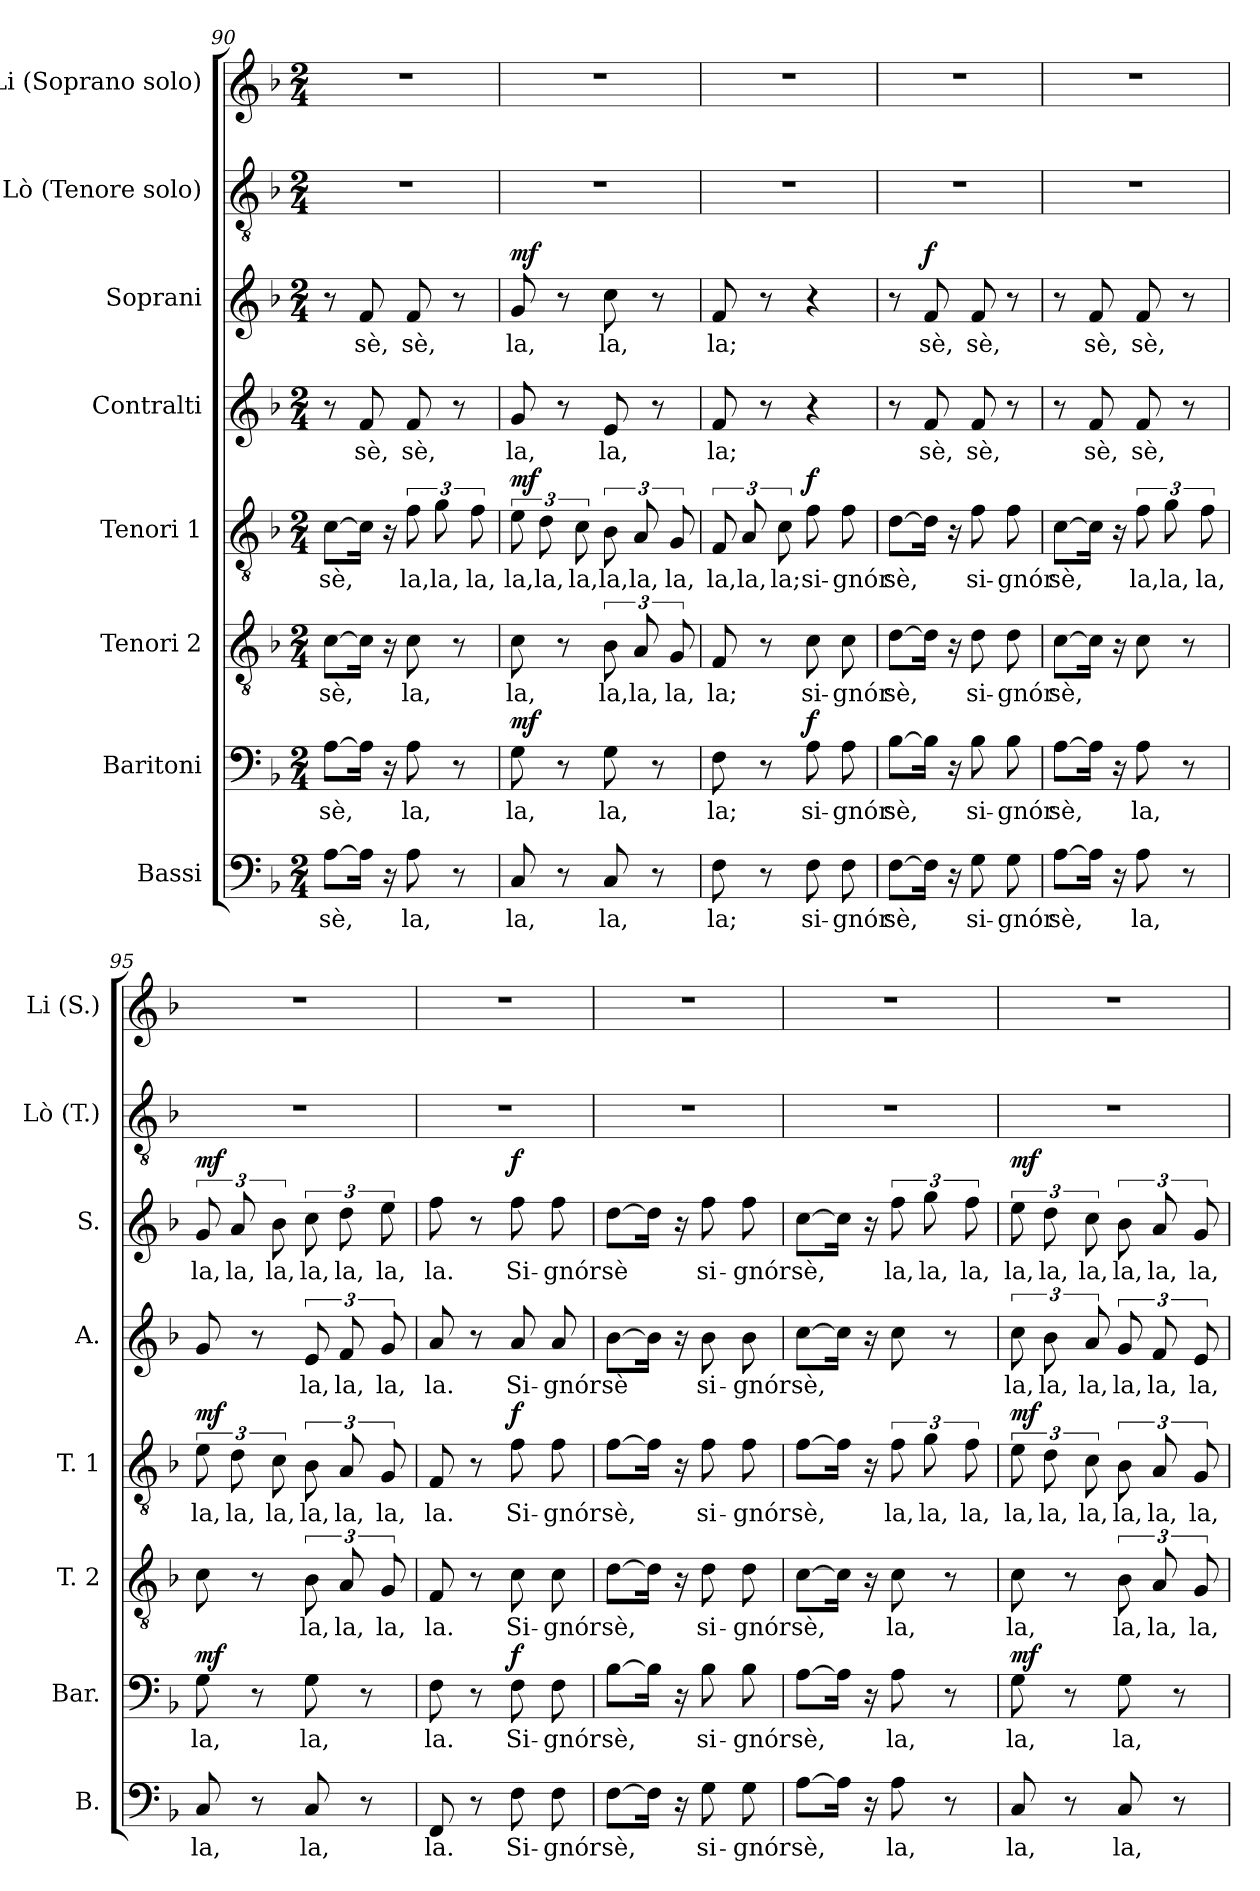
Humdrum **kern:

**kern	**text	**kern	**text	**dynam	**kern	**text	**kern	**text	**dynam	**kern	**text	**kern	**text	**dynam	**kern	**kern
*part8	*part8	*part7	*part7	*part7	*part6	*part6	*part5	*part5	*part5	*part4	*part4	*part3	*part3	*part3	*part2	*part1
*staff8	*staff8	*staff7	*staff7	*staff7	*staff6	*staff6	*staff5	*staff5	*staff5	*staff4	*staff4	*staff3	*staff3	*staff3	*staff2	*staff1
*I"Bassi	*	*I"Baritoni	*	*	*I"Tenori 2	*	*I"Tenori 1	*	*	*I"Contralti	*	*I"Soprani	*	*	*I"Lò (Tenore solo)	*I"Li (Soprano solo)
*I'B.	*	*I'Bar.	*	*	*I'T. 2	*	*I'T. 1	*	*	*I'A.	*	*I'S.	*	*	*I'Lò (T.)	*I'Li (S.)
*clefF4	*	*clefF4	*	*	*clefGv2	*	*clefGv2	*	*	*clefG2	*	*clefG2	*	*	*clefGv2	*clefG2
*k[b-]	*	*k[b-]	*	*	*k[b-]	*	*k[b-]	*	*	*k[b-]	*	*k[b-]	*	*	*k[b-]	*k[b-]
*M2/4	*	*M2/4	*	*	*M2/4	*	*M2/4	*	*	*M2/4	*	*M2/4	*	*	*M2/4	*M2/4
=90	=90	=90	=90	=90	=90	=90	=90	=90	=90	=90	=90	=90	=90	=90	=90	=90
!	!LO:LY:b	!	!LO:LY:b	!	!	!LO:LY:b	!	!LO:LY:b	!	!	!	!	!	!	!	!
[8A\L	sè,	[8A\L	sè,	.	[8c\L	sè,	[8c\L	sè,	.	8r	.	8r	.	.	2r	2r
!	!	!	!	!	!	!	!	!	!	!	!LO:LY:b	!	!LO:LY:b	!	!	!
16A\Jk]	.	16A\Jk]	.	.	16c\Jk]	.	16c\Jk]	.	.	8f/	sè,	8f/	sè,	.	.	.
16r	.	16r	.	.	16r	.	16r	.	.	.	.	.	.	.	.	.
!	!LO:LY:b	!	!LO:LY:b	!	!	!LO:LY:b	!	!LO:LY:b	!	!	!LO:LY:b	!	!LO:LY:b	!	!	!
8A\	la,	8A\	la,	.	8c\	la,	12f\	la,	.	8f/	sè,	8f/	sè,	.	.	.
!	!	!	!	!	!	!	!	!LO:LY:b	!	!	!	!	!	!	!	!
.	.	.	.	.	.	.	12g\	la,	.	.	.	.	.	.	.	.
8r	.	8r	.	.	8r	.	.	.	.	8r	.	8r	.	.	.	.
!	!	!	!	!	!	!	!	!LO:LY:b	!	!	!	!	!	!	!	!
.	.	.	.	.	.	.	12f\	la,	.	.	.	.	.	.	.	.
=91	=91	=91	=91	=91	=91	=91	=91	=91	=91	=91	=91	=91	=91	=91	=91	=91
!	!LO:LY:b	!	!LO:LY:b	!LO:DY:a	!	!LO:LY:b	!	!LO:LY:b	!LO:DY:a	!	!LO:LY:b	!	!LO:LY:b	!LO:DY:a	!	!
8C/	la,	8G\	la,	mf	8c\	la,	12e\	la,	mf	8g/	la,	8g/	la,	mf	2r	2r
!	!	!	!	!	!	!	!	!LO:LY:b	!	!	!	!	!	!	!	!
.	.	.	.	.	.	.	12d\	la,	.	.	.	.	.	.	.	.
8r	.	8r	.	.	8r	.	.	.	.	8r	.	8r	.	.	.	.
!	!	!	!	!	!	!	!	!LO:LY:b	!	!	!	!	!	!	!	!
.	.	.	.	.	.	.	12c\	la,	.	.	.	.	.	.	.	.
!	!LO:LY:b	!	!LO:LY:b	!	!	!LO:LY:b	!	!LO:LY:b	!	!	!LO:LY:b	!	!LO:LY:b	!	!	!
8C/	la,	8G\	la,	.	12B-\	la,	12B-\	la,	.	8e/	la,	8cc\	la,	.	.	.
!	!	!	!	!	!	!LO:LY:b	!	!LO:LY:b	!	!	!	!	!	!	!	!
.	.	.	.	.	12A/	la,	12A/	la,	.	.	.	.	.	.	.	.
8r	.	8r	.	.	.	.	.	.	.	8r	.	8r	.	.	.	.
!	!	!	!	!	!	!LO:LY:b	!	!LO:LY:b	!	!	!	!	!	!	!	!
.	.	.	.	.	12G/	la,	12G/	la,	.	.	.	.	.	.	.	.
=92	=92	=92	=92	=92	=92	=92	=92	=92	=92	=92	=92	=92	=92	=92	=92	=92
!	!LO:LY:b	!	!LO:LY:b	!	!	!LO:LY:b	!	!LO:LY:b	!	!	!LO:LY:b	!	!LO:LY:b	!	!	!
8F\	la;	8F\	la;	.	8F/	la;	12F/	la,	.	8f/	la;	8f/	la;	.	2r	2r
!	!	!	!	!	!	!	!	!LO:LY:b	!	!	!	!	!	!	!	!
.	.	.	.	.	.	.	12A/	la,	.	.	.	.	.	.	.	.
8r	.	8r	.	.	8r	.	.	.	.	8r	.	8r	.	.	.	.
!	!	!	!	!	!	!	!	!LO:LY:b	!	!	!	!	!	!	!	!
.	.	.	.	.	.	.	12c\	la;	.	.	.	.	.	.	.	.
!	!LO:LY:b	!	!LO:LY:b	!LO:DY:a	!	!LO:LY:b	!	!LO:LY:b	!LO:DY:a	!	!	!	!	!	!	!
8F\	si-	8A\	si-	f	8c\	si-	8f\	si-	f	4r	.	4r	.	.	.	.
!	!LO:LY:b	!	!LO:LY:b	!	!	!LO:LY:b	!	!LO:LY:b	!	!	!	!	!	!	!	!
8F\	-gnór	8A\	-gnór	.	8c\	-gnór	8f\	-gnór	.	.	.	.	.	.	.	.
!!LO:PB:g=z
=93	=93	=93	=93	=93	=93	=93	=93	=93	=93	=93	=93	=93	=93	=93	=93	=93
!	!LO:LY:b	!	!LO:LY:b	!	!	!LO:LY:b	!	!LO:LY:b	!	!	!	!	!	!	!	!
[8F\L	sè,	[8B-\L	sè,	.	[8d\L	sè,	[8d\L	sè,	.	8r	.	8r	.	.	2r	2r
!	!	!	!	!	!	!	!	!	!	!	!LO:LY:b	!	!LO:LY:b	!LO:DY:a	!	!
16F\Jk]	.	16B-\Jk]	.	.	16d\Jk]	.	16d\Jk]	.	.	8f/	sè,	8f/	sè,	f	.	.
16r	.	16r	.	.	16r	.	16r	.	.	.	.	.	.	.	.	.
!	!LO:LY:b	!	!LO:LY:b	!	!	!LO:LY:b	!	!LO:LY:b	!	!	!LO:LY:b	!	!LO:LY:b	!	!	!
8G\	si-	8B-\	si-	.	8d\	si-	8f\	si-	.	8f/	sè,	8f/	sè,	.	.	.
!	!LO:LY:b	!	!LO:LY:b	!	!	!LO:LY:b	!	!LO:LY:b	!	!	!	!	!	!	!	!
8G\	-gnór	8B-\	-gnór	.	8d\	-gnór	8f\	-gnór	.	8r	.	8r	.	.	.	.
=94	=94	=94	=94	=94	=94	=94	=94	=94	=94	=94	=94	=94	=94	=94	=94	=94
!	!LO:LY:b	!	!LO:LY:b	!	!	!LO:LY:b	!	!LO:LY:b	!	!	!	!	!	!	!	!
[8A\L	sè,	[8A\L	sè,	.	[8c\L	sè,	[8c\L	sè,	.	8r	.	8r	.	.	2r	2r
!	!	!	!	!	!	!	!	!	!	!	!LO:LY:b	!	!LO:LY:b	!	!	!
16A\Jk]	.	16A\Jk]	.	.	16c\Jk]	.	16c\Jk]	.	.	8f/	sè,	8f/	sè,	.	.	.
16r	.	16r	.	.	16r	.	16r	.	.	.	.	.	.	.	.	.
!	!LO:LY:b	!	!LO:LY:b	!	!	!	!	!LO:LY:b	!	!	!LO:LY:b	!	!LO:LY:b	!	!	!
8A\	la,	8A\	la,	.	8c\	.	12f\	la,	.	8f/	sè,	8f/	sè,	.	.	.
!	!	!	!	!	!	!	!	!LO:LY:b	!	!	!	!	!	!	!	!
.	.	.	.	.	.	.	12g\	la,	.	.	.	.	.	.	.	.
8r	.	8r	.	.	8r	.	.	.	.	8r	.	8r	.	.	.	.
!	!	!	!	!	!	!	!	!LO:LY:b	!	!	!	!	!	!	!	!
.	.	.	.	.	.	.	12f\	la,	.	.	.	.	.	.	.	.
=95	=95	=95	=95	=95	=95	=95	=95	=95	=95	=95	=95	=95	=95	=95	=95	=95
!	!LO:LY:b	!	!LO:LY:b	!LO:DY:a	!	!	!	!LO:LY:b	!LO:DY:a	!	!	!	!LO:LY:b	!LO:DY:a	!	!
8C/	la,	8G\	la,	mf	8c\	.	12e\	la,	mf	8g/	.	12g/	la,	mf	2r	2r
!	!	!	!	!	!	!	!	!LO:LY:b	!	!	!	!	!LO:LY:b	!	!	!
.	.	.	.	.	.	.	12d\	la,	.	.	.	12a/	la,	.	.	.
8r	.	8r	.	.	8r	.	.	.	.	8r	.	.	.	.	.	.
!	!	!	!	!	!	!	!	!LO:LY:b	!	!	!	!	!LO:LY:b	!	!	!
.	.	.	.	.	.	.	12c\	la,	.	.	.	12b-\	la,	.	.	.
!	!LO:LY:b	!	!LO:LY:b	!	!	!LO:LY:b	!	!LO:LY:b	!	!	!LO:LY:b	!	!LO:LY:b	!	!	!
8C/	la,	8G\	la,	.	12B-\	la,	12B-\	la,	.	12e/	la,	12cc\	la,	.	.	.
!	!	!	!	!	!	!LO:LY:b	!	!LO:LY:b	!	!	!LO:LY:b	!	!LO:LY:b	!	!	!
.	.	.	.	.	12A/	la,	12A/	la,	.	12f/	la,	12dd\	la,	.	.	.
8r	.	8r	.	.	.	.	.	.	.	.	.	.	.	.	.	.
!	!	!	!	!	!	!LO:LY:b	!	!LO:LY:b	!	!	!LO:LY:b	!	!LO:LY:b	!	!	!
.	.	.	.	.	12G/	la,	12G/	la,	.	12g/	la,	12ee\	la,	.	.	.
=96	=96	=96	=96	=96	=96	=96	=96	=96	=96	=96	=96	=96	=96	=96	=96	=96
!	!LO:LY:b	!	!LO:LY:b	!	!	!LO:LY:b	!	!LO:LY:b	!	!	!LO:LY:b	!	!LO:LY:b	!	!	!
8FF/	la.	8F\	la.	.	8F/	la.	8F/	la.	.	8a/	la.	8ff\	la.	.	2r	2r
8r	.	8r	.	.	8r	.	8r	.	.	8r	.	8r	.	.	.	.
!	!LO:LY:b	!	!LO:LY:b	!LO:DY:a	!	!LO:LY:b	!	!LO:LY:b	!LO:DY:a	!	!LO:LY:b	!	!LO:LY:b	!LO:DY:a	!	!
8F\	Si-	8F\	Si-	f	8c\	Si-	8f\	Si-	f	8a/	Si-	8ff\	Si-	f	.	.
!	!LO:LY:b	!	!LO:LY:b	!	!	!LO:LY:b	!	!LO:LY:b	!	!	!LO:LY:b	!	!LO:LY:b	!	!	!
8F\	-gnór	8F\	-gnór	.	8c\	-gnór	8f\	-gnór	.	8a/	-gnór	8ff\	-gnór	.	.	.
!!LO:PB:g=z
=97	=97	=97	=97	=97	=97	=97	=97	=97	=97	=97	=97	=97	=97	=97	=97	=97
!	!LO:LY:b	!	!LO:LY:b	!	!	!LO:LY:b	!	!LO:LY:b	!	!	!LO:LY:b	!	!LO:LY:b	!	!	!
[8F\L	sè,	[8B-\L	sè,	.	[8d\L	sè,	[8f\L	sè,	.	[8b-\L	sè	[8dd\L	sè	.	2r	2r
16F\Jk]	.	16B-\Jk]	.	.	16d\Jk]	.	16f\Jk]	.	.	16b-\Jk]	.	16dd\Jk]	.	.	.	.
16r	.	16r	.	.	16r	.	16r	.	.	16r	.	16r	.	.	.	.
!	!LO:LY:b	!	!LO:LY:b	!	!	!LO:LY:b	!	!LO:LY:b	!	!	!LO:LY:b	!	!LO:LY:b	!	!	!
8G\	si-	8B-\	si-	.	8d\	si-	8f\	si-	.	8b-\	si-	8ff\	si-	.	.	.
!	!LO:LY:b	!	!LO:LY:b	!	!	!LO:LY:b	!	!LO:LY:b	!	!	!LO:LY:b	!	!LO:LY:b	!	!	!
8G\	-gnór	8B-\	-gnór	.	8d\	-gnór	8f\	-gnór	.	8b-\	-gnór	8ff\	-gnór	.	.	.
=98	=98	=98	=98	=98	=98	=98	=98	=98	=98	=98	=98	=98	=98	=98	=98	=98
!	!LO:LY:b	!	!LO:LY:b	!	!	!LO:LY:b	!	!LO:LY:b	!	!	!LO:LY:b	!	!LO:LY:b	!	!	!
[8A\L	sè,	[8A\L	sè,	.	[8c\L	sè,	[8f\L	sè,	.	[8cc\L	sè,	[8cc\L	sè,	.	2r	2r
16A\Jk]	.	16A\Jk]	.	.	16c\Jk]	.	16f\Jk]	.	.	16cc\Jk]	.	16cc\Jk]	.	.	.	.
16r	.	16r	.	.	16r	.	16r	.	.	16r	.	16r	.	.	.	.
!	!LO:LY:b	!	!LO:LY:b	!	!	!LO:LY:b	!	!LO:LY:b	!	!	!	!	!LO:LY:b	!	!	!
8A\	la,	8A\	la,	.	8c\	la,	12f\	la,	.	8cc\	.	12ff\	la,	.	.	.
!	!	!	!	!	!	!	!	!LO:LY:b	!	!	!	!	!LO:LY:b	!	!	!
.	.	.	.	.	.	.	12g\	la,	.	.	.	12gg\	la,	.	.	.
8r	.	8r	.	.	8r	.	.	.	.	8r	.	.	.	.	.	.
!	!	!	!	!	!	!	!	!LO:LY:b	!	!	!	!	!LO:LY:b	!	!	!
.	.	.	.	.	.	.	12f\	la,	.	.	.	12ff\	la,	.	.	.
=99	=99	=99	=99	=99	=99	=99	=99	=99	=99	=99	=99	=99	=99	=99	=99	=99
!	!LO:LY:b	!	!LO:LY:b	!LO:DY:a	!	!LO:LY:b	!	!LO:LY:b	!LO:DY:a	!	!LO:LY:b	!	!LO:LY:b	!LO:DY:a	!	!
8C/	la,	8G\	la,	mf	8c\	la,	12e\	la,	mf	12cc\	la,	12ee\	la,	mf	2r	2r
!	!	!	!	!	!	!	!	!LO:LY:b	!	!	!LO:LY:b	!	!LO:LY:b	!	!	!
.	.	.	.	.	.	.	12d\	la,	.	12b-\	la,	12dd\	la,	.	.	.
8r	.	8r	.	.	8r	.	.	.	.	.	.	.	.	.	.	.
!	!	!	!	!	!	!	!	!LO:LY:b	!	!	!LO:LY:b	!	!LO:LY:b	!	!	!
.	.	.	.	.	.	.	12c\	la,	.	12a/	la,	12cc\	la,	.	.	.
!	!LO:LY:b	!	!LO:LY:b	!	!	!LO:LY:b	!	!LO:LY:b	!	!	!LO:LY:b	!	!LO:LY:b	!	!	!
8C/	la,	8G\	la,	.	12B-\	la,	12B-\	la,	.	12g/	la,	12b-\	la,	.	.	.
!	!	!	!	!	!	!LO:LY:b	!	!LO:LY:b	!	!	!LO:LY:b	!	!LO:LY:b	!	!	!
.	.	.	.	.	12A/	la,	12A/	la,	.	12f/	la,	12a/	la,	.	.	.
8r	.	8r	.	.	.	.	.	.	.	.	.	.	.	.	.	.
!	!	!	!	!	!	!LO:LY:b	!	!LO:LY:b	!	!	!LO:LY:b	!	!LO:LY:b	!	!	!
.	.	.	.	.	12G/	la,	12G/	la,	.	12e/	la,	12g/	la,	.	.	.
=	=	=	=	=	=	=	=	=	=	=	=	=	=	=	=	=
*-	*-	*-	*-	*-	*-	*-	*-	*-	*-	*-	*-	*-	*-	*-	*-	*-
